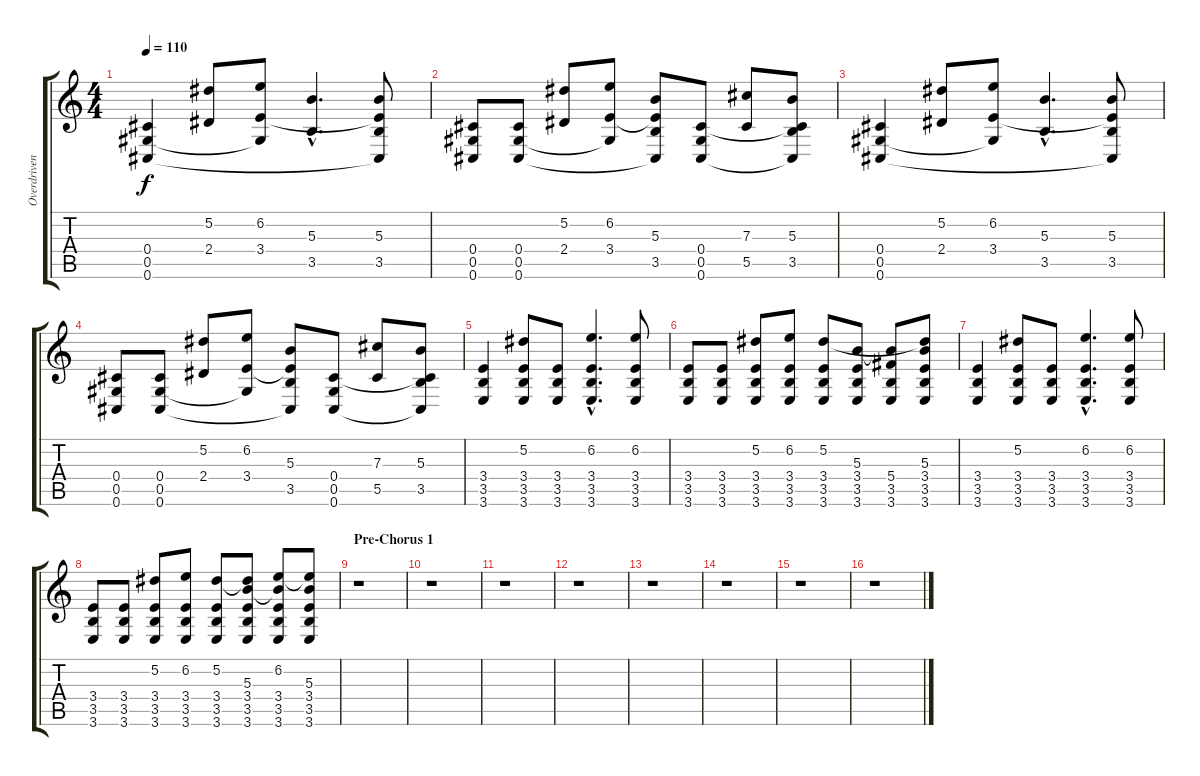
\track ("Overdriven Guitar" "Overdriven") {instrument overdrivenguitar}
\staff {score tabs}
\tuning (Eb4 Bb3 Gb3 Db3 Ab2 Db2) {hide}
\ts (4 4)
\tempo 110
\clef g2
\ks c
(0.4 0.5 0.6).4{dy f} (5.2 2.4).8 (6.2 3.4 0.5{t}).8 (5.3{hac} 3.5{hac}).4{d} (5.3 3.4{t} 3.5 0.6{t}).8 |
(0.4 0.5 0.6).8 (0.4 0.5 0.6).8 (5.2 2.4).8 (6.2 3.4 0.5{t}).8 (5.3 3.4{t} 3.5 0.6{t}).8 (0.4 0.5 0.6).8 (7.3 5.5).8 (5.3 0.4{t} 3.5 0.6{t}).8 |
(0.4 0.5 0.6).4 (5.2 2.4).8 (6.2 3.4 0.5{t}).8 (5.3{hac} 3.5{hac}).4{d} (5.3 3.4{t} 3.5 0.6{t}).8 |
(0.4 0.5 0.6).8 (0.4 0.5 0.6).8 (5.2 2.4).8 (6.2 3.4 0.5{t}).8 (5.3 3.4{t} 3.5 0.6{t}).8 (0.4 0.5 0.6).8 (7.3 5.5).8 (5.3 0.4{t} 3.5 0.6{t}).8 |
(3.4 3.5 3.6).4 (5.2 3.4 3.5 3.6).8 (3.4 3.5 3.6).8 (6.2{hac} 3.4{hac} 3.5{hac} 3.6{hac}).4{d} (6.2 3.4 3.5 3.6).8 |
(3.4 3.5 3.6).8 (3.4 3.5 3.6).8 (5.2 3.4 3.5 3.6).8 (6.2 3.4 3.5 3.6).8 (5.2 3.4 3.5 3.6).8 (5.3 3.4 3.5 3.6).8 (5.3{t} 5.4 3.5 3.6).8 (5.2{t} 5.3 3.4 3.5 3.6).8 |
(3.4 3.5 3.6).4 (5.2 3.4 3.5 3.6).8 (3.4 3.5 3.6).8 (6.2{hac} 3.4{hac} 3.5{hac} 3.6{hac}).4{d} (6.2 3.4 3.5 3.6).8 |
(3.4 3.5 3.6).8 (3.4 3.5 3.6).8 (5.2 3.4 3.5 3.6).8 (6.2 3.4 3.5 3.6).8 (5.2 3.4 3.5 3.6).8 (5.2{t} 5.3 3.4 3.5 3.6).8 (6.2 5.3{t} 3.4 3.5 3.6).8 (6.2{t} 5.3 3.4 3.5 3.6).8 |
\section ("" "Pre-Chorus 1")
r.1 |
r.1 |
r.1 |
r.1 |
r.1 |
r.1 |
r.1 |
r.1
